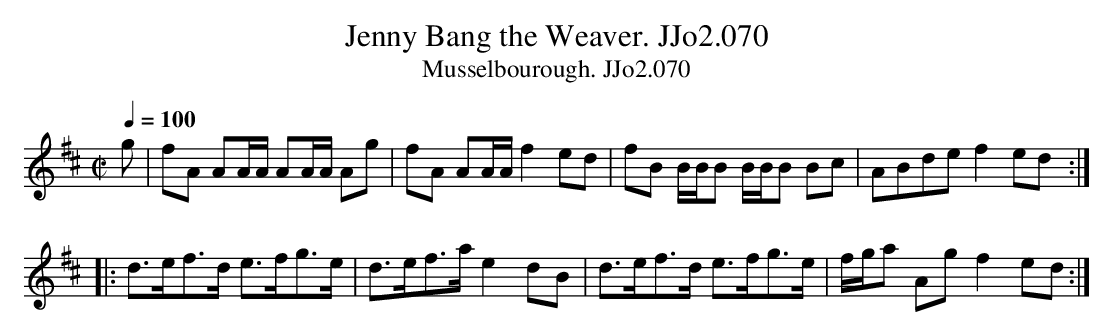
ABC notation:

X:1
T:Jenny Bang the Weaver. JJo2.070
T:Musselbourough. JJo2.070
M:C|
L:1/8
Q:1/4=100
K:D
g|fA AA/A/ AA/A/ Ag|fA AA/A/f2ed|fB B/B/B B/B/B Bc|ABdef2ed:|
|:d>ef>d e>fg>e|d>ef>ae2dB|d>ef>d e>fg>e|f/g/a Agf2ed:|
